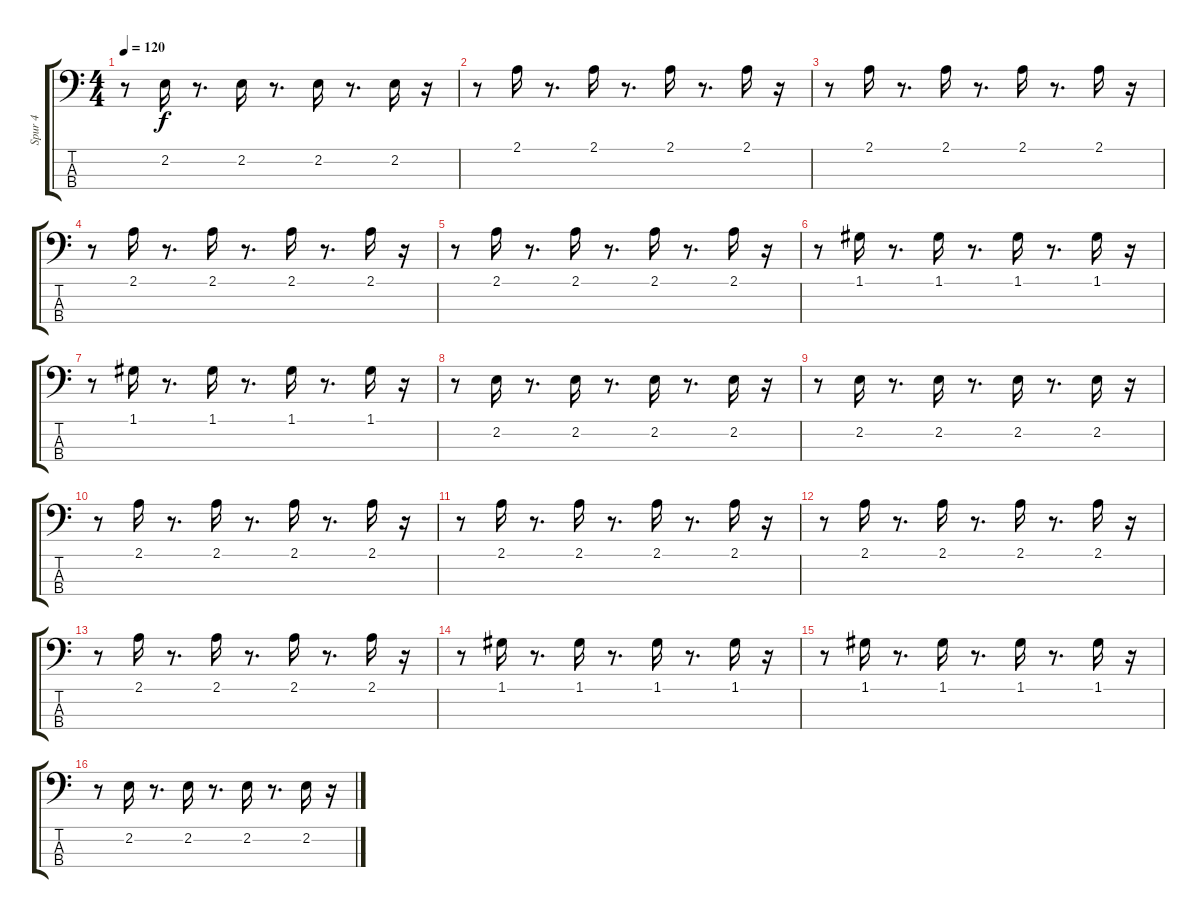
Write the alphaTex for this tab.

\track ("Spur 4" "Spur 4") {instrument synthbass2}
\staff {score tabs}
\tuning (G2 D2 A1 E1) {hide}
\ts (4 4)
\tempo 120
\clef f4
\ks c
r.8{dy f} 2.2.16 r.8{d} 2.2.16 r.8{d} 2.2.16 r.8{d} 2.2.16 r.16 |
r.8 2.1.16 r.8{d} 2.1.16 r.8{d} 2.1.16 r.8{d} 2.1.16 r.16 |
r.8 2.1.16 r.8{d} 2.1.16 r.8{d} 2.1.16 r.8{d} 2.1.16 r.16 |
r.8 2.1.16 r.8{d} 2.1.16 r.8{d} 2.1.16 r.8{d} 2.1.16 r.16 |
r.8 2.1.16 r.8{d} 2.1.16 r.8{d} 2.1.16 r.8{d} 2.1.16 r.16 |
r.8 1.1.16 r.8{d} 1.1.16 r.8{d} 1.1.16 r.8{d} 1.1.16 r.16 |
r.8 1.1.16 r.8{d} 1.1.16 r.8{d} 1.1.16 r.8{d} 1.1.16 r.16 |
r.8 2.2.16 r.8{d} 2.2.16 r.8{d} 2.2.16 r.8{d} 2.2.16 r.16 |
r.8 2.2.16 r.8{d} 2.2.16 r.8{d} 2.2.16 r.8{d} 2.2.16 r.16 |
r.8 2.1.16 r.8{d} 2.1.16 r.8{d} 2.1.16 r.8{d} 2.1.16 r.16 |
r.8 2.1.16 r.8{d} 2.1.16 r.8{d} 2.1.16 r.8{d} 2.1.16 r.16 |
r.8 2.1.16 r.8{d} 2.1.16 r.8{d} 2.1.16 r.8{d} 2.1.16 r.16 |
r.8 2.1.16 r.8{d} 2.1.16 r.8{d} 2.1.16 r.8{d} 2.1.16 r.16 |
r.8 1.1.16 r.8{d} 1.1.16 r.8{d} 1.1.16 r.8{d} 1.1.16 r.16 |
r.8 1.1.16 r.8{d} 1.1.16 r.8{d} 1.1.16 r.8{d} 1.1.16 r.16 |
r.8 2.2.16 r.8{d} 2.2.16 r.8{d} 2.2.16 r.8{d} 2.2.16 r.16
